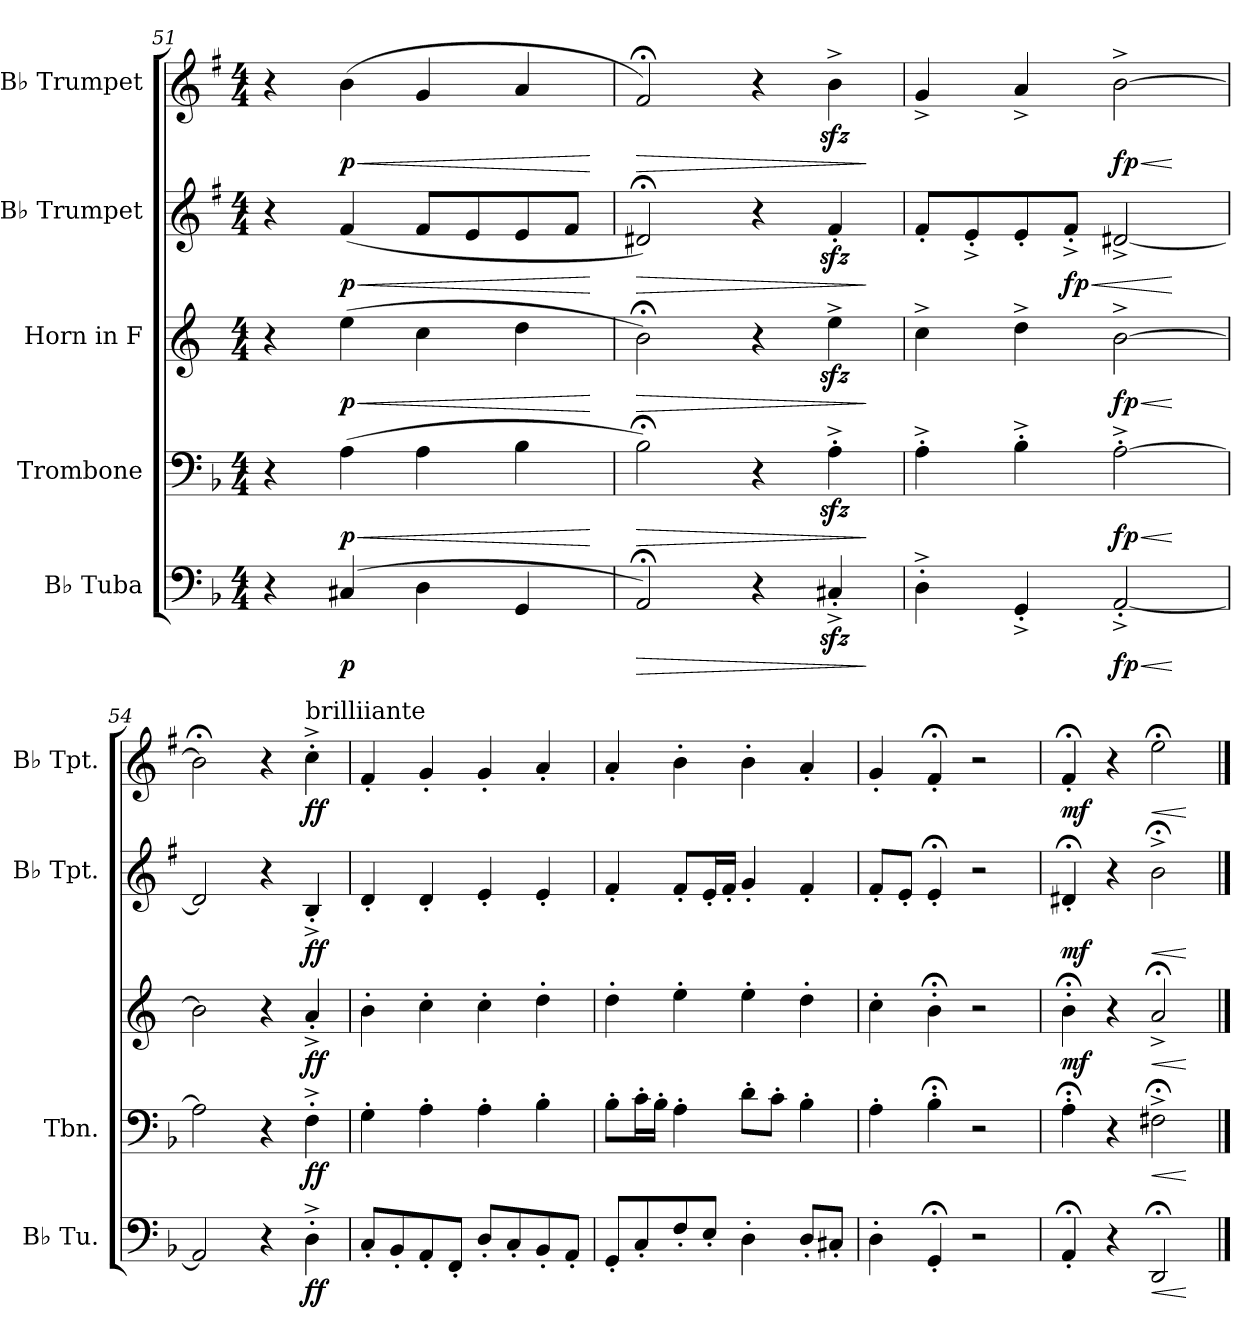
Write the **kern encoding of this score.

**kern	**dynam	**kern	**dynam	**kern	**dynam	**kern	**dynam	**kern	**dynam
*part5	*part5	*part4	*part4	*part3	*part3	*part2	*part2	*part1	*part1
*staff5	*staff5	*staff4	*staff4	*staff3	*staff3	*staff2	*staff2	*staff1	*staff1
*I"B♭ Tuba	*	*I"Trombone	*	*I"Horn in F	*	*I"B♭ Trumpet	*	*I"B♭ Trumpet	*
*I'B♭ Tu.	*	*I'Tbn.	*	*	*	*I'B♭ Tpt.	*	*I'B♭ Tpt.	*
*clefF4	*	*clefF4	*	*clefG2	*	*clefG2	*	*clefG2	*
*	*	*	*	*ITrd4c7	*	*ITrd1c2	*	*ITrd1c2	*
*k[b-]	*	*k[b-]	*	*k[b-]	*	*k[b-]	*	*k[b-]	*
*M4/4	*	*M4/4	*	*M4/4	*	*M4/4	*	*M4/4	*
=51	=51	=51	=51	=51	=51	=51	=51	=51	=51
4r	.	4r	.	4r	.	4r	.	4r	.
!	!LO:DY:b	!	!LO:HP:b	!	!LO:HP:b	!	!LO:HP:b	!	!LO:HP:b
!	!	!	!LO:DY:n=1:b	!	!LO:DY:n=1:b	!	!LO:DY:n=1:b	!	!LO:DY:n=1:b
(4C#X/	p	(4A\	< p	(4a\	< p	(4e/	< p	(4a\	< p
4D\	.	4A\	.	4f\	.	8e/L	.	4f/	.
.	.	.	.	.	.	8d/	.	.	.
4GG/	.	4B-\	.	4g\	.	8d/	.	4g/	.
.	.	.	.	.	.	8e/J	.	.	.
.	.	.	[	.	[	.	[	.	[
=52	=52	=52	=52	=52	=52	=52	=52	=52	=52
!	!LO:HP:b	!	!LO:HP:b	!	!LO:HP:b	!	!LO:HP:b	!	!LO:HP:b
2AA;</)	>	2B-;<\)	>	2e;<\)	>	2c#X;</)	>	2e;</)	>
4r	.	4r	.	4r	.	4r	.	4r	.
4C#Xzz<'^/	.	4Azz<'^\	.	4azz<^\	.	4ezz<'/	.	4azz<^\	.
.	]	.	]	.	]	.	]	.	]
=53	=53	=53	=53	=53	=53	=53	=53	=53	=53
4D'^\	.	4A'^\	.	4f^\	.	8e'/L	.	4f^/	.
.	.	.	.	.	.	8d'^/	.	.	.
4GG'^/	.	4B-'^\	.	4g^\	.	8d'/	.	4g^/	.
!	!	!	!	!	!	!	!LO:HP:b	!	!
!	!	!	!	!	!	!	!LO:DY:n=1:b	!	!
.	.	.	.	.	.	8e^'/J	< fp	.	.
!	!LO:HP:b	!	!LO:HP:b	!	!LO:HP:b	!	!	!	!LO:HP:b
!	!LO:DY:n=1:b	!	!LO:DY:n=1:b	!	!LO:DY:n=1:b	!	!	!	!LO:DY:n=1:b
[2AA'^/	< fp	[2A'^\	< fp	[2e^\	< fp	[2c#X^/	.	[2a^\	< fp
.	[	.	[	.	[	.	[	.	[
=54	=54	=54	=54	=54	=54	=54	=54	=54	=54
2AA/]	.	2A\]	.	2e\]	.	2c#/]	.	2a;<\]	.
4r	.	4r	.	4r	.	4r	.	4r	.
!	!	!	!	!	!	!	!	!LO:TX:a:t=brilliiante	!
!	!LO:DY:b	!	!LO:DY:b	!	!LO:DY:b	!	!LO:DY:b	!	!LO:DY:b
4D'^\	ff	4F'^\	ff	4d'^/	ff	4A'^/	ff	4b-'^\	ff
!!LO:LB:g=z
=55	=55	=55	=55	=55	=55	=55	=55	=55	=55
8C'/L	.	4G'\	.	4e'\	.	4c'/	.	4e'/	.
8BB-'/	.	.	.	.	.	.	.	.	.
8AA'/	.	4A'\	.	4f'\	.	4c'/	.	4f'/	.
8FF'/J	.	.	.	.	.	.	.	.	.
8D'/L	.	4A'\	.	4f'\	.	4d'/	.	4f'/	.
8C'/	.	.	.	.	.	.	.	.	.
8BB-'/	.	4B-'\	.	4g'\	.	4d'/	.	4g'/	.
8AA'/J	.	.	.	.	.	.	.	.	.
=56	=56	=56	=56	=56	=56	=56	=56	=56	=56
8GG'/L	.	8B-'\L	.	4g'\	.	4e'/	.	4g'/	.
8C'/	.	16c'\L	.	.	.	.	.	.	.
.	.	16B-'\JJ	.	.	.	.	.	.	.
8F'/	.	4A'\	.	4a'\	.	8e'/L	.	4a'\	.
8E'/J	.	.	.	.	.	16d'/L	.	.	.
.	.	.	.	.	.	16e'/JJ	.	.	.
4D'\	.	8d'\L	.	4a'\	.	4f'/	.	4a'\	.
.	.	8c'\J	.	.	.	.	.	.	.
8D'/L	.	4B-'\	.	4g'\	.	4e'/	.	4g'/	.
8C#X'/J	.	.	.	.	.	.	.	.	.
=57	=57	=57	=57	=57	=57	=57	=57	=57	=57
4D'\	.	4A'\	.	4f'\	.	8e'/L	.	4f'/	.
.	.	.	.	.	.	8d'/J	.	.	.
4GG;<'/	.	4B-;<'\	.	4e;<'\	.	4d;<'/	.	4e;<'/	.
2r	.	2r	.	2r	.	2r	.	2r	.
=58	=58	=58	=58	=58	=58	=58	=58	=58	=58
!	!	!	!	!	!LO:DY:b	!	!LO:DY:b	!	!LO:DY:b
4AA;<'/	.	4A;<'\	.	4e;<'\	mf	4c#X;<'/	mf	4e;<'/	mf
4r	.	4r	.	4r	.	4r	.	4r	.
!	!LO:HP:b	!	!LO:HP:b	!	!LO:HP:b	!	!LO:HP:b	!	!LO:HP:b
!	!LO:DY:n=1:b	!	!	!	!	!	!	!	!
!	!LO:DY:n=2:b	!	!LO:DY:n=1:b	!	!	!	!	!	!
!	!	!	!LO:DY:n=2:b	!	!LO:DY:n=1:b	!	!	!	!
!	!	!	!	!	!LO:DY:n=2:b	!	!LO:DY:n=1:b	!	!
!	!	!	!	!	!	!	!LO:DY:n=2:b	!	!LO:DY:n=1:b
!	!	!	!	!	!	!	!	!	!LO:DY:n=2:b
2DD;</	< fp fff	2F#X;<^\	< fp fff	2d;<^/	< fp fff	2a;<^\	< fp fff	2dd;<\	< fp fff
.	[	.	[	.	[	.	[	.	[
==	==	==	==	==	==	==	==	==	==
*-	*-	*-	*-	*-	*-	*-	*-	*-	*-
